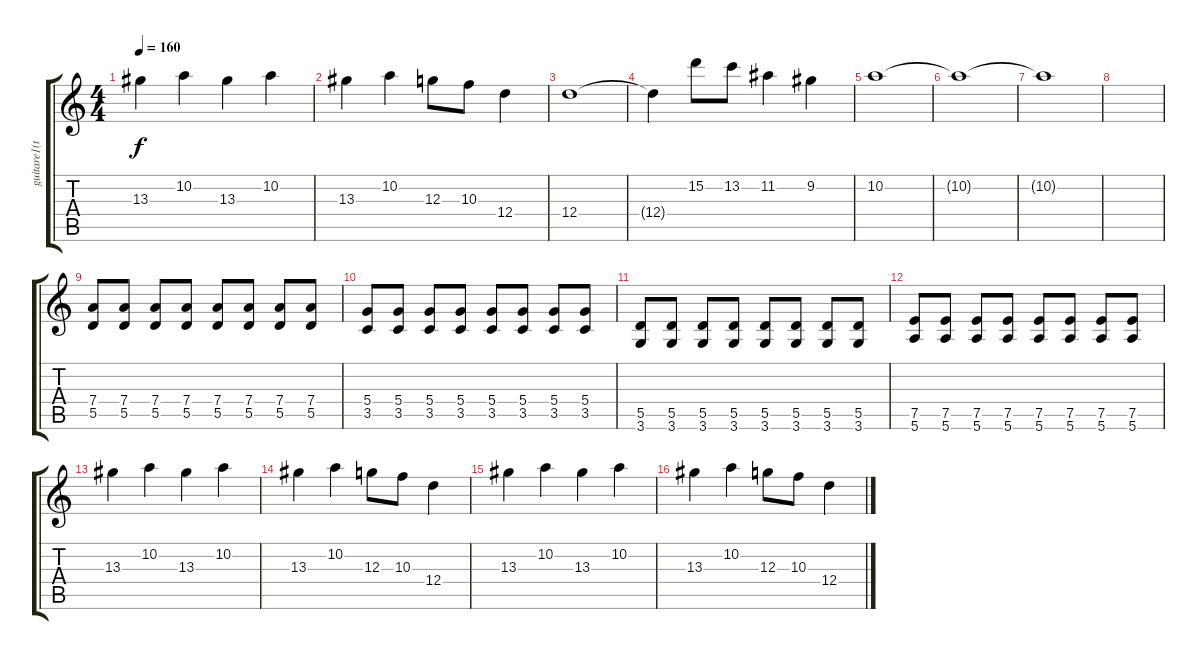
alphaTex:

\track ("guitare1(tim)" "guitare1(t") {instrument distortionguitar}
\staff {score tabs}
\tuning (E4 B3 G3 D3 A2 E2) {hide}
\ts (4 4)
\tempo 160
\clef g2
\ks c
13.3.4{dy f} 10.2.4 13.3.4 10.2.4 |
13.3.4 10.2.4 12.3.8 10.3.8 12.4.4 |
12.4.1 |
12.4{t}.4 15.2.8 13.2.8 11.2.4 9.2.4 |
10.2.1 |
10.2{t}.1 |
10.2{t}.1 |
|
(7.4 5.5).8 (7.4 5.5).8 (7.4 5.5).8 (7.4 5.5).8 (7.4 5.5).8 (7.4 5.5).8 (7.4 5.5).8 (7.4 5.5).8 |
(5.4 3.5).8 (5.4 3.5).8 (5.4 3.5).8 (5.4 3.5).8 (5.4 3.5).8 (5.4 3.5).8 (5.4 3.5).8 (5.4 3.5).8 |
(5.5 3.6).8 (5.5 3.6).8 (5.5 3.6).8 (5.5 3.6).8 (5.5 3.6).8 (5.5 3.6).8 (5.5 3.6).8 (5.5 3.6).8 |
(7.5 5.6).8 (7.5 5.6).8 (7.5 5.6).8 (7.5 5.6).8 (7.5 5.6).8 (7.5 5.6).8 (7.5 5.6).8 (7.5 5.6).8 |
13.3.4 10.2.4 13.3.4 10.2.4 |
13.3.4 10.2.4 12.3.8 10.3.8 12.4.4 |
13.3.4 10.2.4 13.3.4 10.2.4 |
13.3.4 10.2.4 12.3.8 10.3.8 12.4.4
